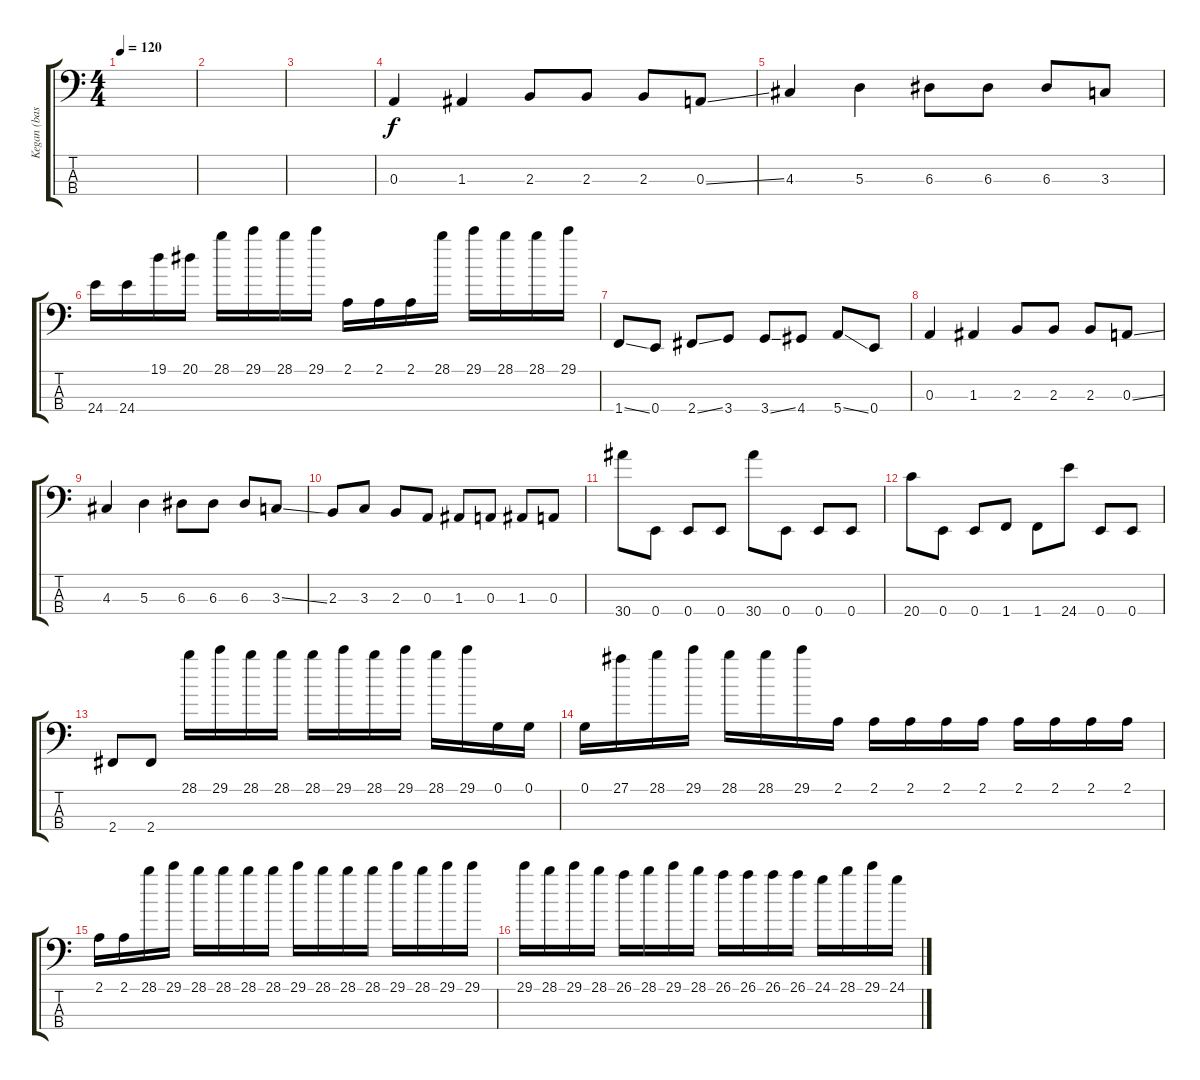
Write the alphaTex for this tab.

\track ("Kegan (base)" "Kegan (bas") {instrument electricbassfinger}
\staff {score tabs}
\tuning (G2 D2 A1 E1) {hide}
\ts (4 4)
\tempo 120
\clef f4
\ks c
|
|
|
0.3.4 1.3.4 2.3.8 2.3.8 2.3.8 0.3{ss}.8 |
4.3.4 5.3.4 6.3.8 6.3.8 6.3.8 3.3.8 |
24.4.16 24.4.16 19.1.16 20.1.16 28.1.16 29.1.16 28.1.16 29.1.16 2.1.16 2.1.16 2.1.16 28.1.16 29.1.16 28.1.16 28.1.16 29.1.16 |
1.4{ss}.8 0.4.8 2.4{ss}.8 3.4.8 3.4{ss}.8 4.4.8 5.4{ss}.8 0.4.8 |
0.3.4 1.3.4 2.3.8 2.3.8 2.3.8 0.3{ss}.8 |
4.3.4 5.3.4 6.3.8 6.3.8 6.3.8 3.3{ss}.8 |
2.3.8 3.3.8 2.3.8 0.3.8 1.3.8 0.3.8 1.3.8 0.3.8 |
30.4.8 0.4.8 0.4.8 0.4.8 30.4.8 0.4.8 0.4.8 0.4.8 |
20.4.8 0.4.8 0.4.8 1.4.8 1.4.8 24.4.8 0.4.8 0.4.8 |
2.4.8 2.4.8 28.1.16 29.1.16 28.1.16 28.1.16 28.1.16 29.1.16 28.1.16 29.1.16 28.1.16 29.1.16 0.1.16 0.1.16 |
0.1.16 27.1.16 28.1.16 29.1.16 28.1.16 28.1.16 29.1.16 2.1.16 2.1.16 2.1.16 2.1.16 2.1.16 2.1.16 2.1.16 2.1.16 2.1.16 |
2.1.16 2.1.16 28.1.16 29.1.16 28.1.16 28.1.16 28.1.16 28.1.16 29.1.16 28.1.16 28.1.16 28.1.16 29.1.16 28.1.16 29.1.16 29.1.16 |
29.1.16 28.1.16 29.1.16 28.1.16 26.1.16 28.1.16 29.1.16 28.1.16 26.1.16 26.1.16 26.1.16 26.1.16 24.1.16 28.1.16 29.1.16 24.1.16
